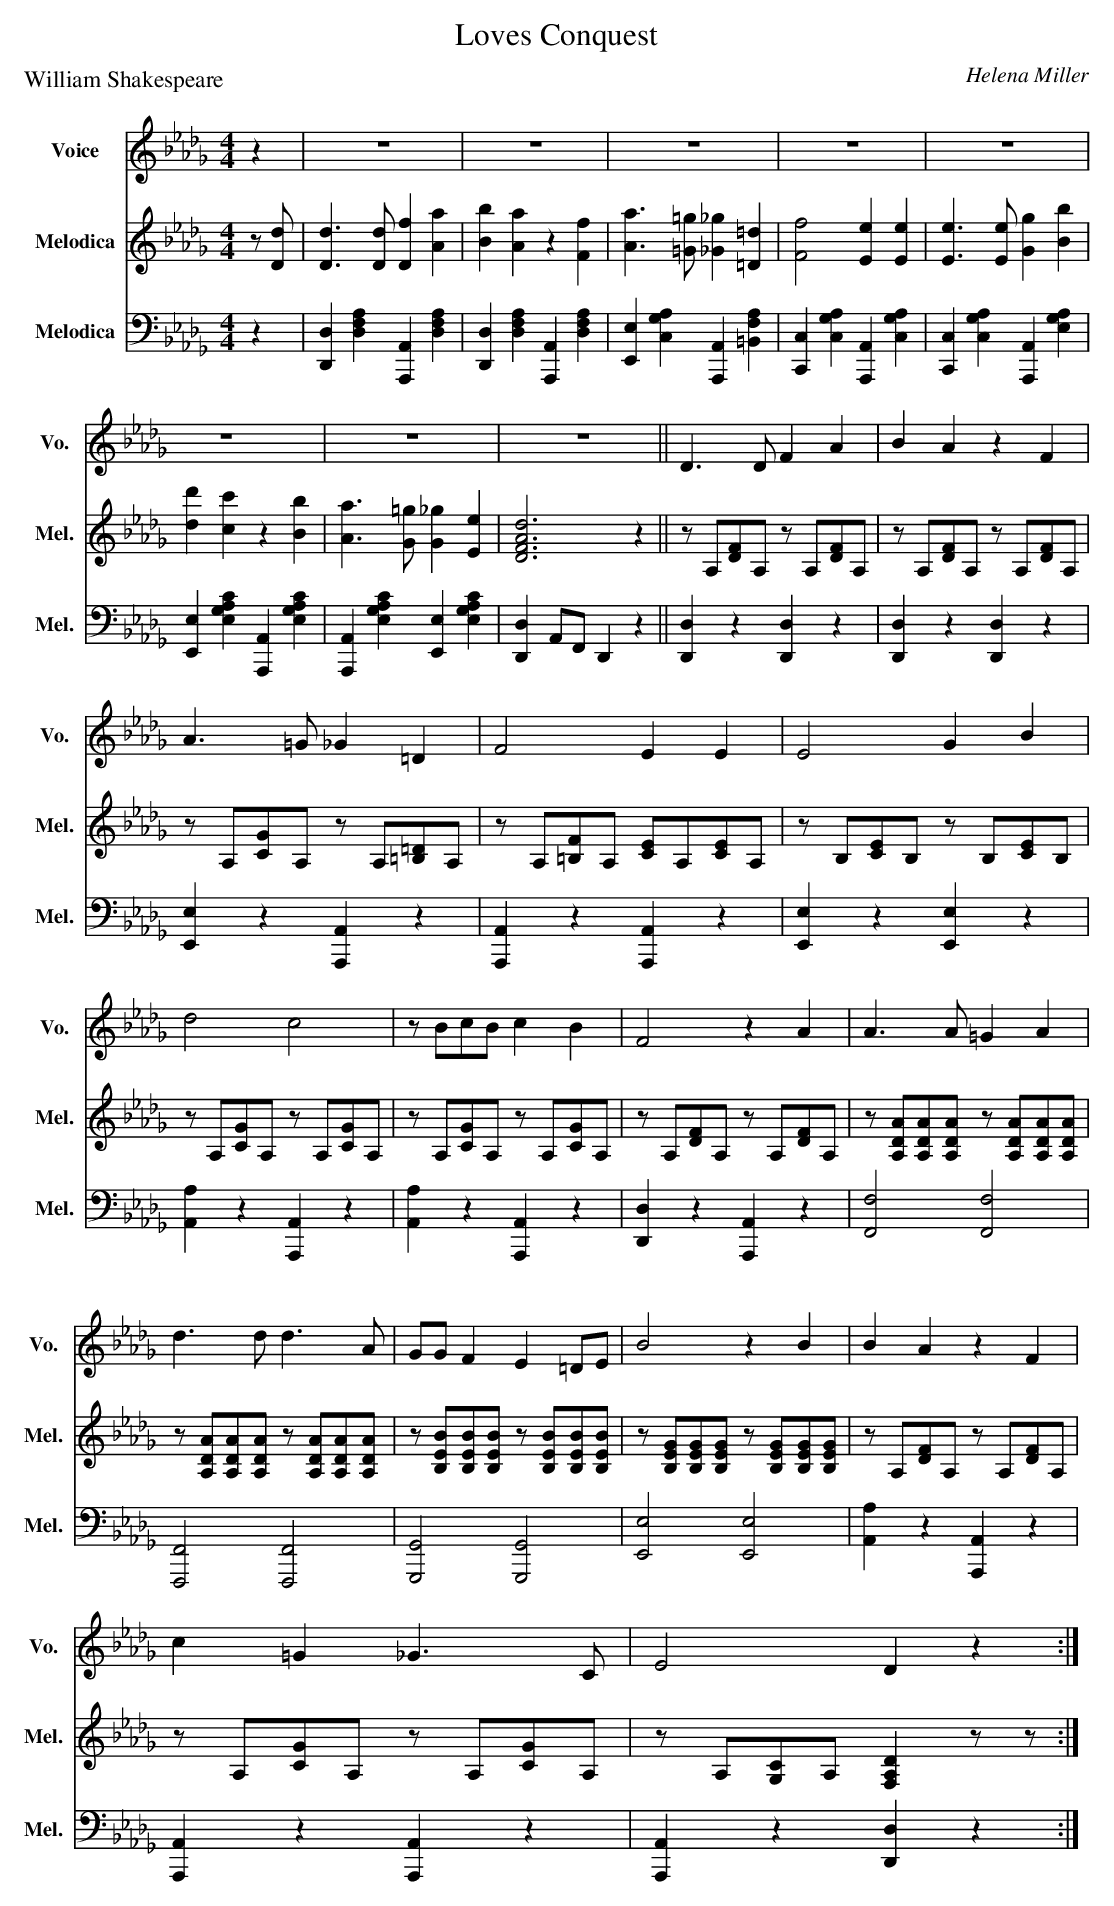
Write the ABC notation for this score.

X:1
T:Loves Conquest
C:Helena Miller
P:William Shakespeare
%%score 1 2 3
L:1/8
M:4/4
K:Db
V:1 treble nm="Voice" snm="Vo."
V:2 treble nm="Melodica" snm="Mel."
V:3 bass nm="Melodica" snm="Mel."
V:1
z2 | z8 | z8 | z8 | z8 | z8 |$ z8 | z8 | z8 || D3 D F2 A2 | B2 A2 z2 F2 |$ A3 =G _G2 =D2 |
F4 E2 E2 | E4 G2 B2 |$ d4 c4 | z BcB c2 B2 | F4 z2 A2 | A3 A =G2 A2 |$ d3 d d3 A | GG F2 E2 =DE |
B4 z2 B2 | B2 A2 z2 F2 |$ c2 =G2 _G3 C | E4 D2 z2 :|
V:2
z [Dd] | [Dd]3 [Dd] [Df]2 [Aa]2 | [Bb]2 [Aa]2 z2 [Ff]2 | [Aa]3 [=G=g] [_G_g]2 [=D=d]2 |
[Ff]4 [Ee]2 [Ee]2 | [Ee]3 [Ee] [Gg]2 [Bb]2 |$ [dd']2 [cc']2 z2 [Bb]2 | [Aa]3 [G=g] [G_g]2 [Ee]2 |
[DFAd]6 z2 || z A,[DF]A, z A,[DF]A, | z A,[DF]A, z A,[DF]A, |$ z A,[CG]A, z A,[=B,=D]A, |
z A,[=B,F]A, [CE]A,[CE]A, | z B,[CE]B, z B,[CE]B, |$ z A,[CG]A, z A,[CG]A, |
z A,[CG]A, z A,[CG]A, | z A,[DF]A, z A,[DF]A, | z [A,DA][A,DA][A,DA] z [A,DA][A,DA][A,DA] |$
z [A,DA][A,DA][A,DA] z [A,DA][A,DA][A,DA] | z [B,EB][B,EB][B,EB] z [B,EB][B,EB][B,EB] |
z [B,EG][B,EG][B,EG] z [B,EG][B,EG][B,EG] | z A,[DF]A, z A,[DF]A, |$ z A,[CG]A, z A,[CG]A, |
z A,[G,C]A, [F,A,D]2 z z :|
V:3
z2 | [D,,D,]2 [D,F,A,]2 [A,,,A,,]2 [D,F,A,]2 | [D,,D,]2 [D,F,A,]2 [A,,,A,,]2 [D,F,A,]2 |
[E,,E,]2 [C,G,A,]2 [A,,,A,,]2 [=B,,F,A,]2 | [C,,C,]2 [C,G,A,]2 [A,,,A,,]2 [C,G,A,]2 |
[C,,C,]2 [C,G,A,]2 [A,,,A,,]2 [E,G,A,]2 |$ [E,,E,]2 [E,G,A,C]2 [A,,,A,,]2 [E,G,A,C]2 |
[A,,,A,,]2 [E,G,A,C]2 [E,,E,]2 [E,G,A,C]2 | [D,,D,]2 A,,F,, D,,2 z2 || [D,,D,]2 z2 [D,,D,]2 z2 |
[D,,D,]2 z2 [D,,D,]2 z2 |$ [E,,E,]2 z2 [A,,,A,,]2 z2 | [A,,,A,,]2 z2 [A,,,A,,]2 z2 |
[E,,E,]2 z2 [E,,E,]2 z2 |$ [A,,A,]2 z2 [A,,,A,,]2 z2 | [A,,A,]2 z2 [A,,,A,,]2 z2 |
[D,,D,]2 z2 [A,,,A,,]2 z2 | [F,,F,]4 [F,,F,]4 |$ [F,,,F,,]4 [F,,,F,,]4 | [G,,,G,,]4 [G,,,G,,]4 |
[E,,E,]4 [E,,E,]4 | [A,,A,]2 z2 [A,,,A,,]2 z2 |$ [A,,,A,,]2 z2 [A,,,A,,]2 z2 |
[A,,,A,,]2 z2 [D,,D,]2 z2 :|
